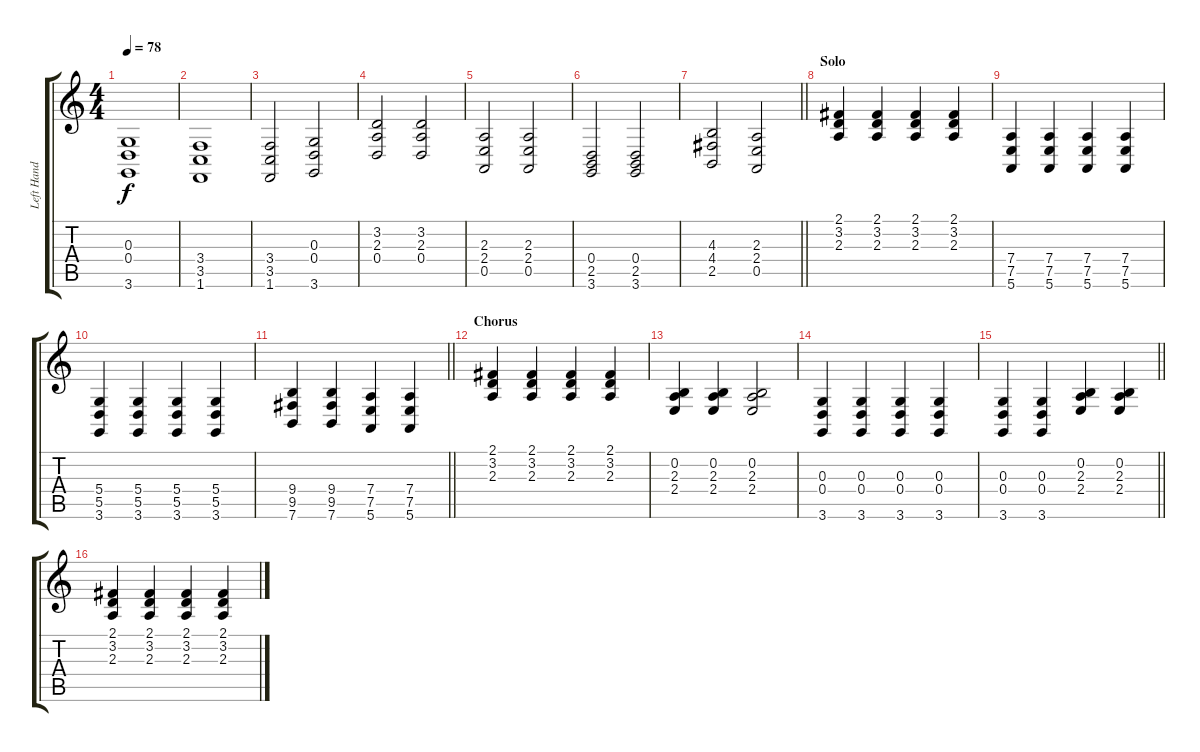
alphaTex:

\track ("Left Hand Piano - Nick" "Left Hand ") {instrument brightacousticpiano}
\staff {score tabs}
\tuning (E4 B3 G3 D3 A2 E2) {hide}
\ts (4 4)
\tempo 78
\clef g2
\ks c
(0.3 0.4 3.6).1{dy f} |
(3.4 3.5 1.6).1 |
(3.4 3.5 1.6).2 (0.3 0.4 3.6).2 |
(3.2 2.3 0.4).2 (3.2 2.3 0.4).2 |
(2.3 2.4 0.5).2 (2.3 2.4 0.5).2 |
(0.4 2.5 3.6).2 (0.4 2.5 3.6).2 |
\barLineRight lightlight
(4.3 4.4 2.5).2 (2.3 2.4 0.5).2 |
\section ("" "Solo")
(2.1 3.2 2.3).4 (2.1 3.2 2.3).4 (2.1 3.2 2.3).4 (2.1 3.2 2.3).4 |
(7.4 7.5 5.6).4 (7.4 7.5 5.6).4 (7.4 7.5 5.6).4 (7.4 7.5 5.6).4 |
(5.4 5.5 3.6).4 (5.4 5.5 3.6).4 (5.4 5.5 3.6).4 (5.4 5.5 3.6).4 |
\barLineRight lightlight
(9.4 9.5 7.6).4 (9.4 9.5 7.6).4 (7.4 7.5 5.6).4 (7.4 7.5 5.6).4 |
\section ("" "Chorus")
(2.1 3.2 2.3).4 (2.1 3.2 2.3).4 (2.1 3.2 2.3).4 (2.1 3.2 2.3).4 |
(0.2 2.3 2.4).4 (0.2 2.3 2.4).4 (0.2 2.3 2.4).2 |
(0.3 0.4 3.6).4 (0.3 0.4 3.6).4 (0.3 0.4 3.6).4 (0.3 0.4 3.6).4 |
\barLineRight lightlight
(0.3 0.4 3.6).4 (0.3 0.4 3.6).4 (0.2 2.3 2.4).4 (0.2 2.3 2.4).4 |
(2.1 3.2 2.3).4 (2.1 3.2 2.3).4 (2.1 3.2 2.3).4 (2.1 3.2 2.3).4
